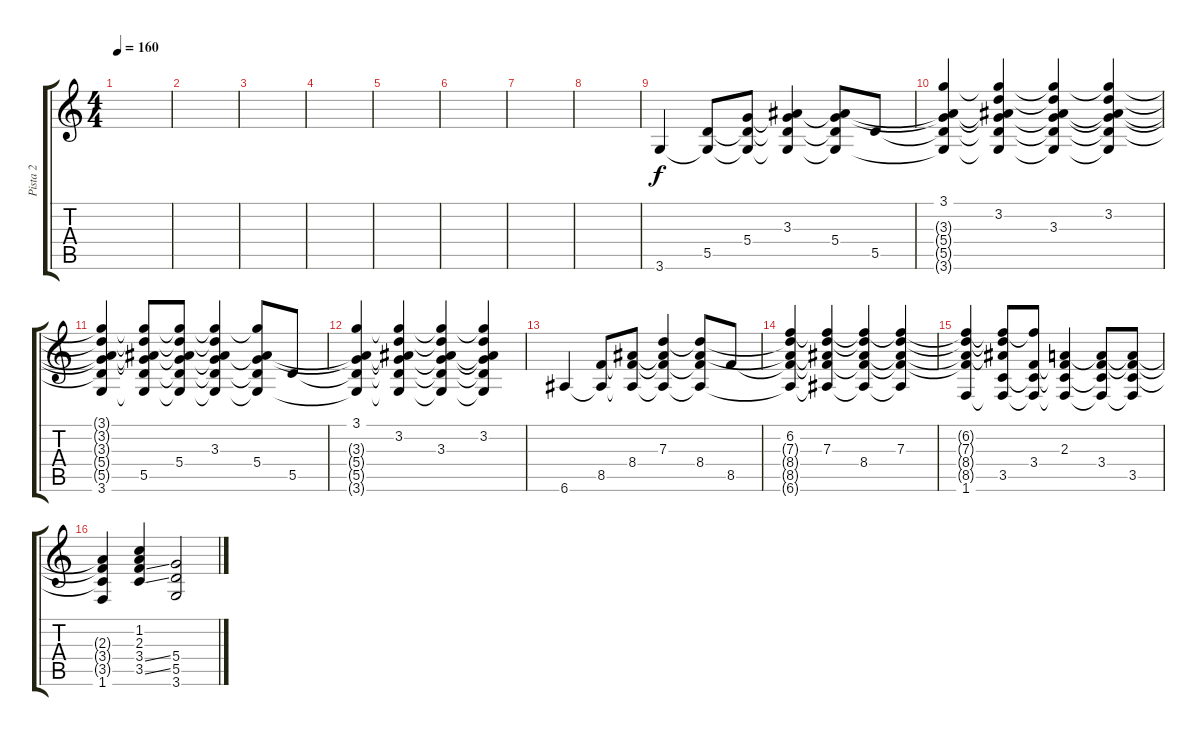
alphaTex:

\track ("Pista 2" "Pista 2") {instrument electricguitarclean}
\staff {score tabs}
\tuning (E4 B3 G3 D3 A2 E2) {hide}
\ts (4 4)
\tempo 160
\clef g2
\ks c
|
|
|
|
|
|
|
|
3.6.4 (5.5 3.6{t}).8 (5.4 5.5{t} 3.6{t}).8 (3.3 5.4{t} 5.5{t} 3.6{t}).4 (3.3{t} 5.4 5.5{t} 3.6{t}).8 5.5.8 |
(3.1 3.3{t} 5.4{t} 5.5{t} 3.6{t}).4 (3.1{t} 3.2 3.3{t} 5.4{t} 5.5{t} 3.6{t}).4 (3.1{t} 3.2{t} 3.3 5.4{t} 5.5{t} 3.6{t}).4 (3.1{t} 3.2 3.3{t} 5.4{t} 5.5{t} 3.6{t}).4 |
(3.1{t} 3.2{t} 3.3{t} 5.4{t} 5.5{t} 3.6).4 (3.1{t} 3.2{t} 3.3{t} 5.4{t} 5.5 3.6{t}).8 (3.1{t} 3.2{t} 3.3{t} 5.4 5.5{t} 3.6{t}).8 (3.1{t} 3.2{t} 3.3 5.4{t} 5.5{t} 3.6{t}).4 (3.1{t} 3.3{t} 5.4 5.5{t} 3.6{t}).8 5.5.8 |
(3.1 3.3{t} 5.4{t} 5.5{t} 3.6{t}).4 (3.1{t} 3.2 3.3{t} 5.4{t} 5.5{t} 3.6{t}).4 (3.1{t} 3.2{t} 3.3 5.4{t} 5.5{t} 3.6{t}).4 (3.1{t} 3.2 3.3{t} 5.4{t} 5.5{t} 3.6{t}).4 |
6.6.4 (8.5 6.6{t}).8 (8.4 8.5{t} 6.6{t}).8 (7.3 8.4{t} 8.5{t} 6.6{t}).4 (7.3{t} 8.4 8.5{t} 6.6{t}).8 8.5.8 |
(6.2 7.3{t} 8.4{t} 8.5{t} 6.6{t}).4 (6.2{t} 7.3 8.4{t} 8.5{t} 6.6{t}).4 (6.2{t} 7.3{t} 8.4 8.5{t} 6.6{t}).4 (6.2{t} 7.3 8.4{t} 8.5{t} 6.6{t}).4 |
(6.2{t} 7.3{t} 8.4{t} 8.5{t} 1.6).4 (6.2{t} 7.3{t} 8.4{t} 3.5 1.6{t}).8 (6.2{t} 3.4 3.5{t} 1.6{t}).8 (2.3 3.4{t} 3.5{t} 1.6{t}).4 (2.3{t} 3.4 3.5{t} 1.6{t}).8 (2.3{t} 3.4{t} 3.5 1.6{t}).8 |
(2.3{t} 3.4{t} 3.5{t} 1.6).4 (1.2 2.3 3.4{ss} 3.5{ss}).4 (5.4 5.5 3.6).2
